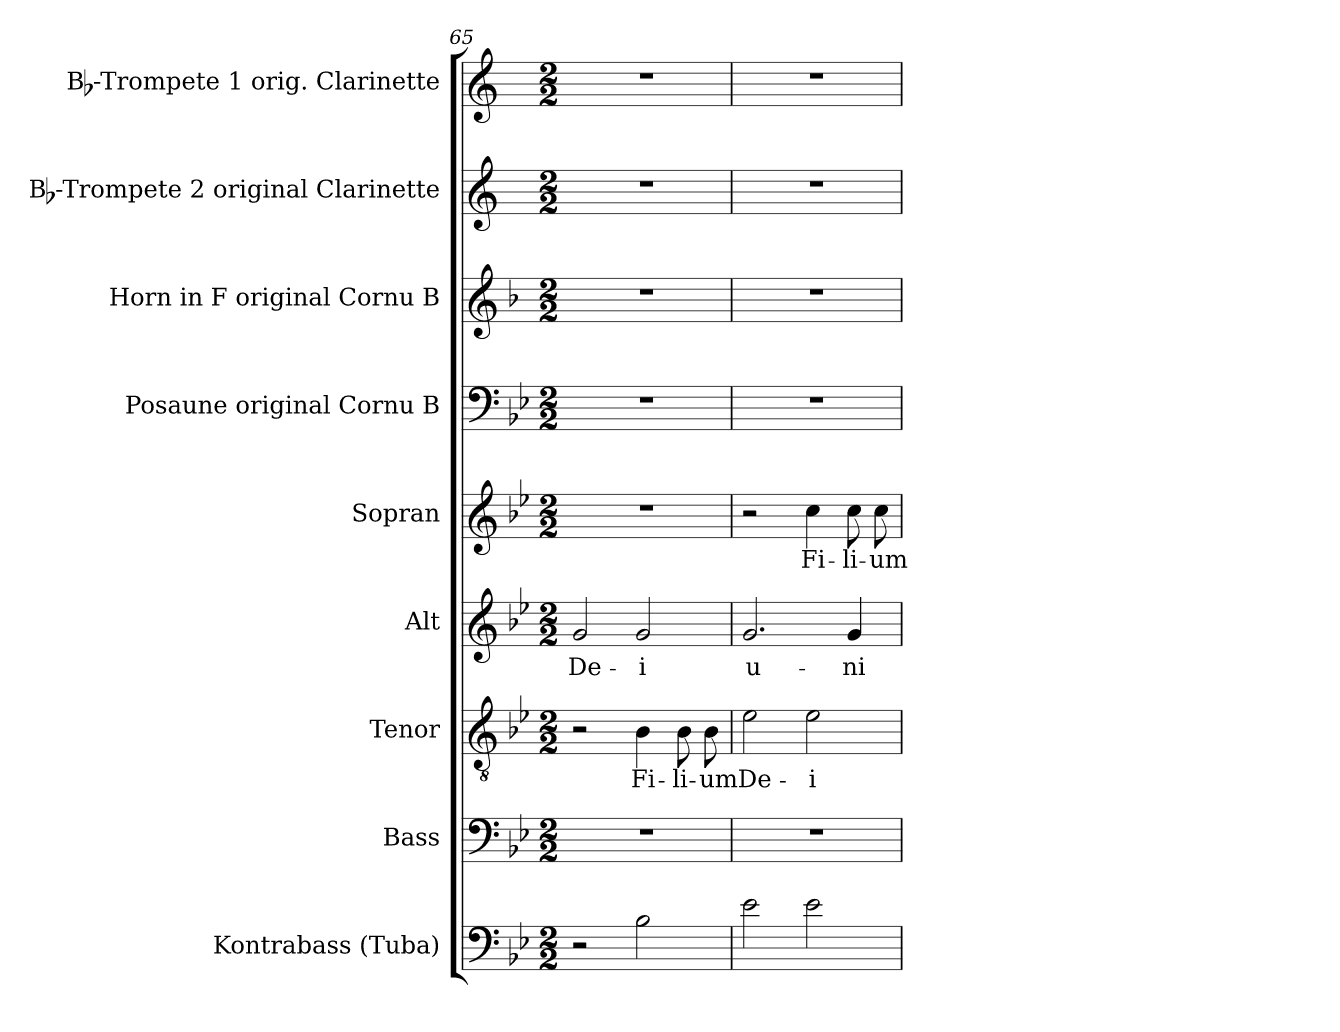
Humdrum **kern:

**kern	**kern	**kern	**text	**kern	**text	**kern	**text	**kern	**kern	**kern	**kern
*part9	*part8	*part7	*part7	*part6	*part6	*part5	*part5	*part4	*part3	*part2	*part1
*staff9	*staff8	*staff7	*staff7	*staff6	*staff6	*staff5	*staff5	*staff4	*staff3	*staff2	*staff1
*I"Kontrabass (Tuba)	*I"Bass	*I"Tenor	*	*I"Alt	*	*I"Sopran	*	*I"Posaune original Cornu B	*I"Horn in F original Cornu B	*I"Bb-Trompete 2 original Clarinette	*I"Bb-Trompete 1 orig. Clarinette
*I'Kb.	*I'B.	*I'T.	*	*I'A.	*	*I'S.	*	*I'Pos.	*I'Hrn.	*I'Bb Trp. 2	*I'Bb Trp. 1
*clefF4	*clefF4	*clefGv2	*	*clefG2	*	*clefG2	*	*clefF4	*clefG2	*clefG2	*clefG2
*ITrd7c12	*	*	*	*	*	*	*	*	*ITrd4c7	*ITrd1c2	*ITrd1c2
*k[b-e-]	*k[b-e-]	*k[b-e-]	*	*k[b-e-]	*	*k[b-e-]	*	*k[b-e-]	*k[b-e-]	*k[b-e-]	*k[b-e-]
*B-:	*B-:	*B-:	*	*B-:	*	*B-:	*	*B-:	*B-:	*B-:	*B-:
*M2/2	*M2/2	*M2/2	*	*M2/2	*	*M2/2	*	*M2/2	*M2/2	*M2/2	*M2/2
=65	=65	=65	=65	=65	=65	=65	=65	=65	=65	=65	=65
!	!	!	!	!	!LO:LY:b	!	!	!	!	!	!
2r	1r	2r	.	2g/	De-	1r	.	1r	1r	1r	1r
!	!	!	!LO:LY:b	!	!LO:LY:b	!	!	!	!	!	!
2BB-\	.	4B-\	Fi-	2g/	-i	.	.	.	.	.	.
!	!	!	!LO:LY:b	!	!	!	!	!	!	!	!
.	.	8B-\	-li-	.	.	.	.	.	.	.	.
!	!	!	!LO:LY:b	!	!	!	!	!	!	!	!
.	.	8B-\	-um	.	.	.	.	.	.	.	.
=66	=66	=66	=66	=66	=66	=66	=66	=66	=66	=66	=66
!	!	!	!LO:LY:b	!	!LO:LY:b	!	!	!	!	!	!
2E-\	1r	2e-\	De-	2.g/	u-	2r	.	1r	1r	1r	1r
!	!	!	!LO:LY:b	!	!	!	!LO:LY:b	!	!	!	!
2E-\	.	2e-\	-i	.	.	4cc\	Fi-	.	.	.	.
!	!	!	!	!	!LO:LY:b	!	!LO:LY:b	!	!	!	!
.	.	.	.	4g/	-ni-	8cc\	-li-	.	.	.	.
!	!	!	!	!	!	!	!LO:LY:b	!	!	!	!
.	.	.	.	.	.	8cc\	-um	.	.	.	.
=	=	=	=	=	=	=	=	=	=	=	=
*-	*-	*-	*-	*-	*-	*-	*-	*-	*-	*-	*-
